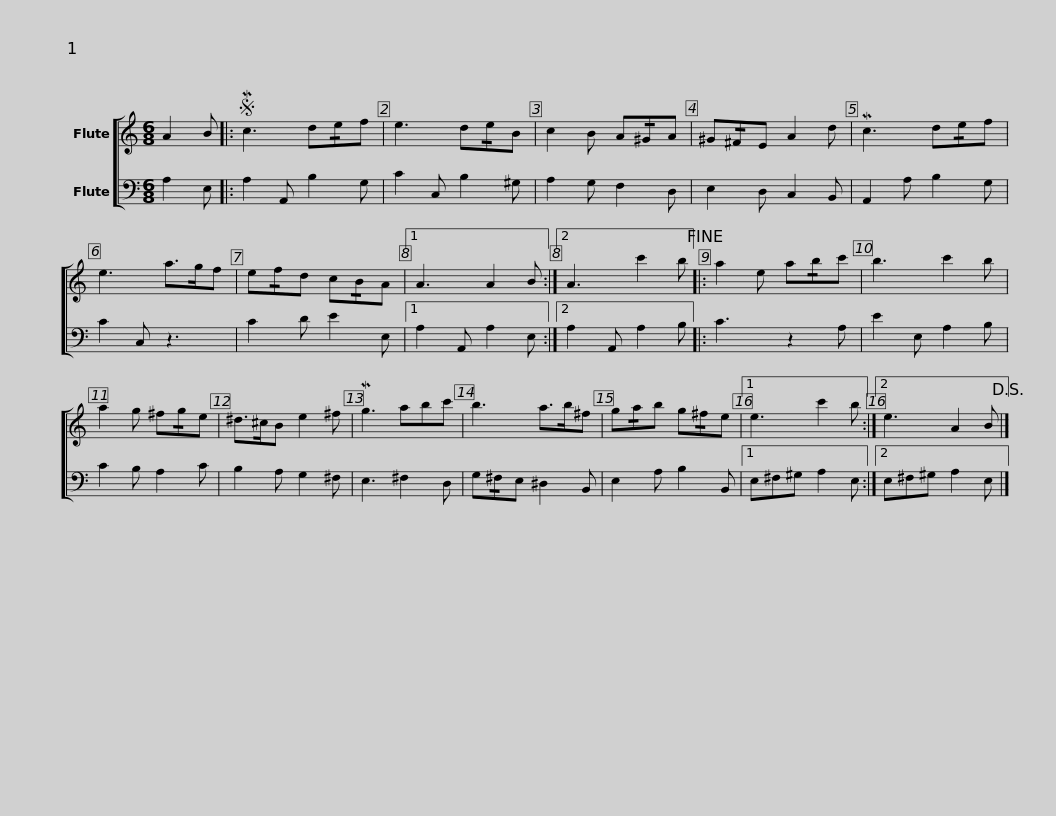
X:1
%%score [ 1 2 ]
L:1/8
M:6/8
I:linebreak $
K:C
V:1 treble
V:2 bass
V:1
 A2 B |:S Mc3 d!/!ef | e3 d!/!eB | c2 B A!/!^GA | ^G!/!^FE A2 d | %5
 Mc3 d!/!ef |$ e3 a>gf | e!/!fd c!/!BA |1 A3 A2 B :|2 A3 c'2 b!fine! |: %10
 a2 e a!/!bc' | b3 c'2 b |$ a2 g ^f!/!ge | ^d>^cB e2 ^f | Mg3 abc' | %15
 b3 a>b^f | g!/!ab g!/!^fe |1$ e3 c'2 b :|2 e3 A2 B!D.S.! |] %19
V:2
 A,2 E, |: A,2 A,, B,2 G, | C2 C, B,2 ^G, | A,2 G, F,2 D, | E,2 D, C,2 B,, | %5
 A,,2 A, B,2 G, |$ C2 C, z3 | C2 D E2 E, |1 A,2 A,, A,2 E, :|2 A,2 A,, A,2 B, |: %10
 C3 z2 A, | E2 E, A,2 B, |$ C2 B, A,2 C | B,2 A, G,2 ^F, | E,3 ^F,2 D, | %15
 G,!/!^F,E, ^D,2 B,, | E,2 A, B,2 B,, |1$ E,^F,^G, A,2 E, :|2 E,^F,^G, A,2 E, |] %19
